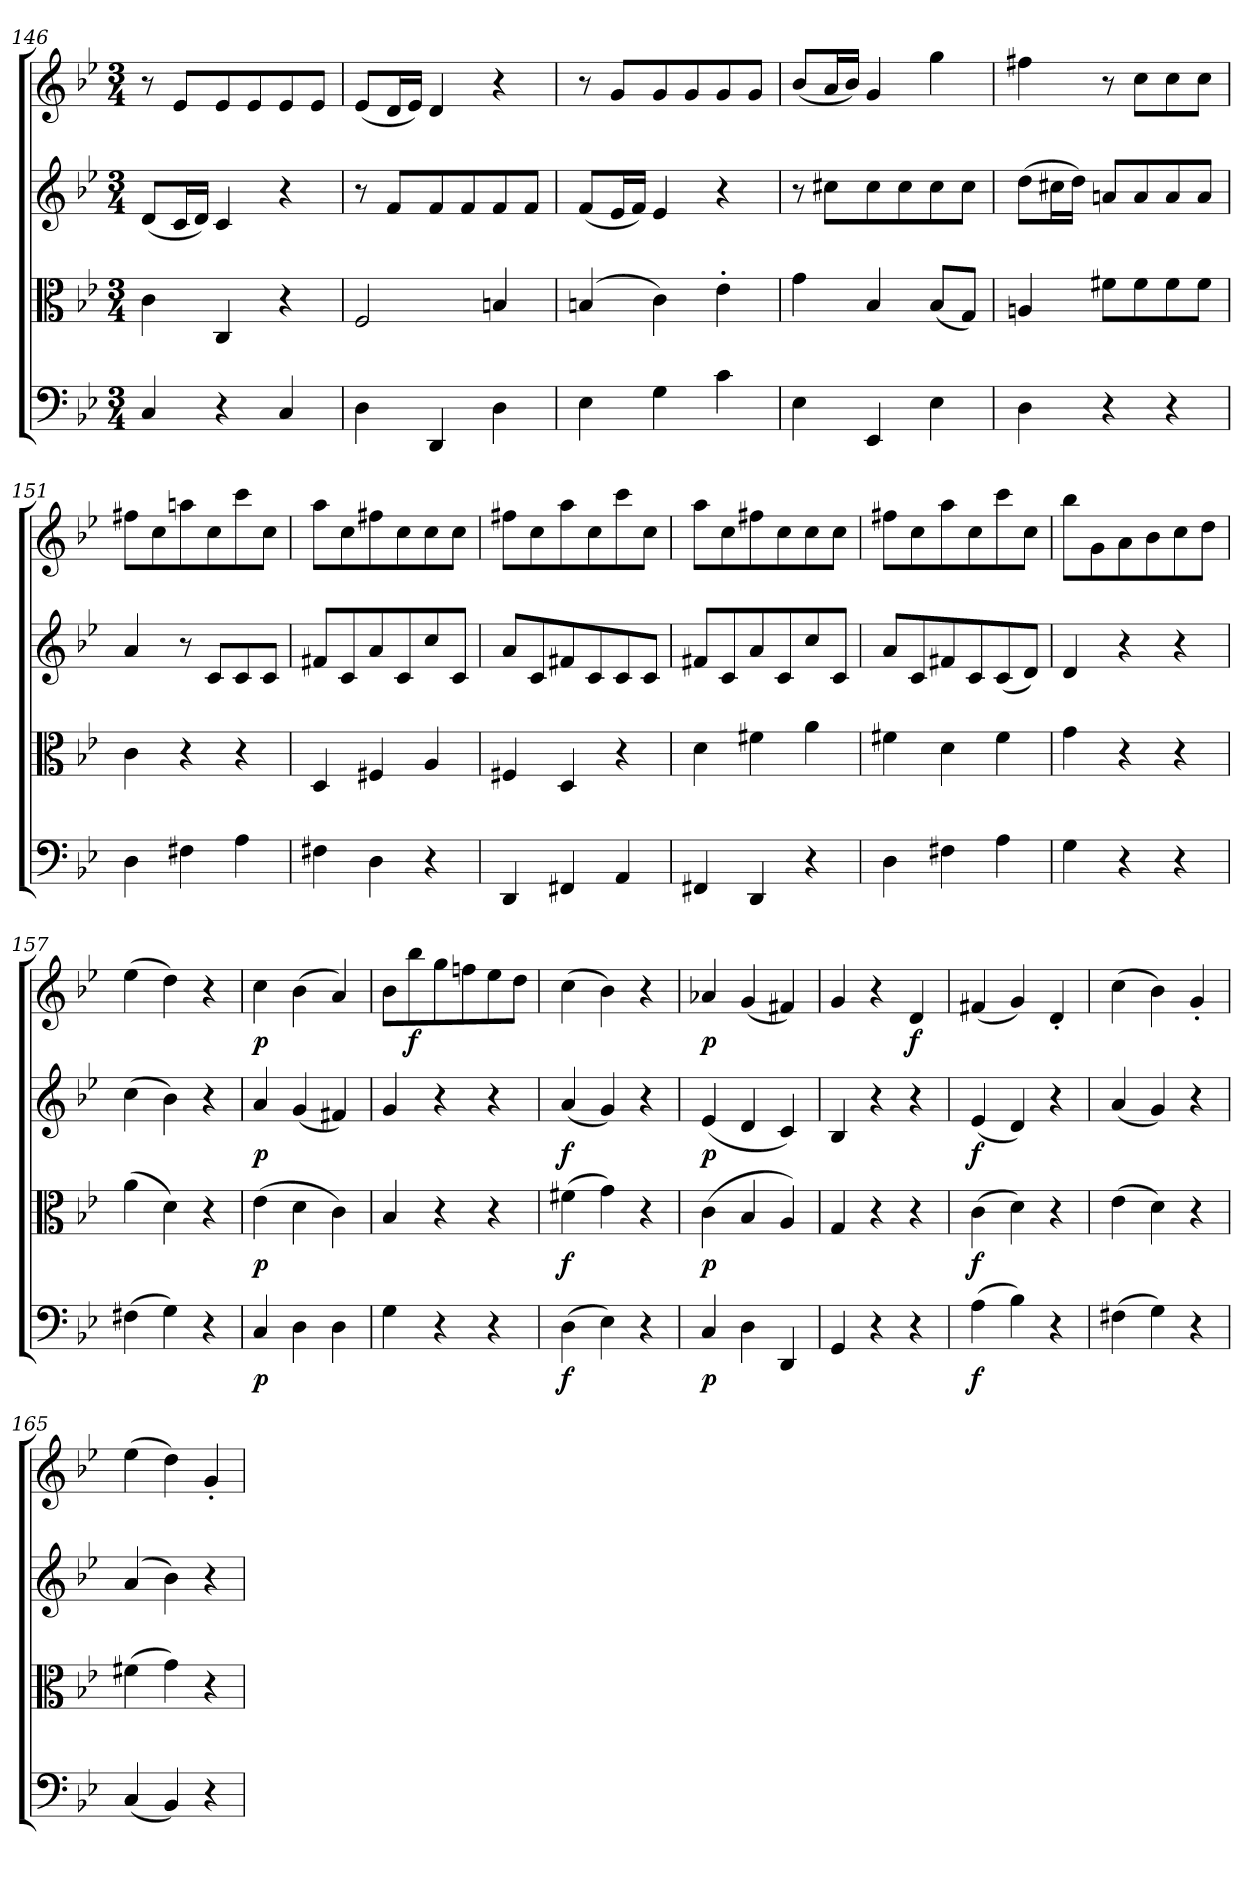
**kern	**dynam	**kern	**dynam	**kern	**dynam	**kern	**dynam
*part4	*part4	*part3	*part3	*part2	*part2	*part1	*part1
*staff4	*staff4	*staff3	*staff3	*staff2	*staff2	*staff1	*staff1
*clefF4	*	*clefC3	*	*clefG2	*	*clefG2	*
*k[b-e-]	*	*k[b-e-]	*	*k[b-e-]	*	*k[b-e-]	*
*g:	*	*g:	*	*g:	*	*g:	*
*M3/4	*	*M3/4	*	*M3/4	*	*M3/4	*
=146	=146	=146	=146	=146	=146	=146	=146
4C/	.	4c\	.	(8d/L	.	8r	.
.	.	.	.	16c/L	.	8e-/L	.
.	.	.	.	16d/JJ)	.	.	.
4r	.	4C/	.	4c/	.	8e-/	.
.	.	.	.	.	.	8e-/	.
4C/	.	4r	.	4r	.	8e-/	.
.	.	.	.	.	.	8e-/J	.
=147	=147	=147	=147	=147	=147	=147	=147
4D\	.	2F/	.	8r	.	(8e-/L	.
.	.	.	.	8f/L	.	16d/L	.
.	.	.	.	.	.	16e-/JJ)	.
4DD/	.	.	.	8f/	.	4d/	.
.	.	.	.	8f/	.	.	.
4D\	.	4Bn/	.	8f/	.	4r	.
.	.	.	.	8f/J	.	.	.
=148	=148	=148	=148	=148	=148	=148	=148
4E-\	.	(4Bn/	.	(8f/L	.	8r	.
.	.	.	.	16e-/L	.	8g/L	.
.	.	.	.	16f/JJ)	.	.	.
4G\	.	4c\)	.	4e-/	.	8g/	.
.	.	.	.	.	.	8g/	.
4c\	.	4e-'\	.	4r	.	8g/	.
.	.	.	.	.	.	8g/J	.
=149	=149	=149	=149	=149	=149	=149	=149
4E-\	.	4g\	.	8r	.	(8b-/L	.
.	.	.	.	8cc#X\L	.	16a/L	.
.	.	.	.	.	.	16b-/JJ)	.
4EE-/	.	4B-/	.	8cc#\	.	4g/	.
.	.	.	.	8cc#\	.	.	.
4E-\	.	(8B-/L	.	8cc#\	.	4gg\	.
.	.	8G/J)	.	8cc#\J	.	.	.
=150	=150	=150	=150	=150	=150	=150	=150
4D\	.	4An/	.	(8dd\L	.	4ff#X\	.
.	.	.	.	16cc#X\L	.	.	.
.	.	.	.	16dd\JJ)	.	.	.
4r	.	8f#X\L	.	8an/L	.	8r	.
.	.	8f#\	.	8a/	.	8cc\L	.
4r	.	8f#\	.	8a/	.	8cc\	.
.	.	8f#\J	.	8a/J	.	8cc\J	.
=151	=151	=151	=151	=151	=151	=151	=151
4D\	.	4c\	.	4a/	.	8ff#X\L	.
.	.	.	.	.	.	8cc\	.
4F#X\	.	4r	.	8r	.	8aan\	.
.	.	.	.	8c/L	.	8cc\	.
4A\	.	4r	.	8c/	.	8ccc\	.
.	.	.	.	8c/J	.	8cc\J	.
=152	=152	=152	=152	=152	=152	=152	=152
4F#X\	.	4D/	.	8f#X/L	.	8aa\L	.
.	.	.	.	8c/	.	8cc\	.
4D\	.	4F#X/	.	8a/	.	8ff#X\	.
.	.	.	.	8c/	.	8cc\	.
4r	.	4A/	.	8cc/	.	8cc\	.
.	.	.	.	8c/J	.	8cc\J	.
=153	=153	=153	=153	=153	=153	=153	=153
4DD/	.	4F#X/	.	8a/L	.	8ff#X\L	.
.	.	.	.	8c/	.	8cc\	.
4FF#X/	.	4D/	.	8f#X/	.	8aa\	.
.	.	.	.	8c/	.	8cc\	.
4AA/	.	4r	.	8c/	.	8ccc\	.
.	.	.	.	8c/J	.	8cc\J	.
=154	=154	=154	=154	=154	=154	=154	=154
4FF#X/	.	4d\	.	8f#X/L	.	8aa\L	.
.	.	.	.	8c/	.	8cc\	.
4DD/	.	4f#X\	.	8a/	.	8ff#X\	.
.	.	.	.	8c/	.	8cc\	.
4r	.	4a\	.	8cc/	.	8cc\	.
.	.	.	.	8c/J	.	8cc\J	.
=155	=155	=155	=155	=155	=155	=155	=155
4D\	.	4f#X\	.	8a/L	.	8ff#X\L	.
.	.	.	.	8c/	.	8cc\	.
4F#X\	.	4d\	.	8f#X/	.	8aa\	.
.	.	.	.	8c/	.	8cc\	.
4A\	.	4f#\	.	(8c/	.	8ccc\	.
.	.	.	.	8d/J)	.	8cc\J	.
=156	=156	=156	=156	=156	=156	=156	=156
4G\	.	4g\	.	4d/	.	8bb-\L	.
.	.	.	.	.	.	8g\	.
4r	.	4r	.	4r	.	8a\	.
.	.	.	.	.	.	8b-\	.
4r	.	4r	.	4r	.	8cc\	.
.	.	.	.	.	.	8dd\J	.
=157	=157	=157	=157	=157	=157	=157	=157
(4F#X\	.	(4a\	.	(4cc\	.	(4ee-\	.
4G\)	.	4d\)	.	4b-\)	.	4dd\)	.
4r	.	4r	.	4r	.	4r	.
=158	=158	=158	=158	=158	=158	=158	=158
4C/	p	(4e-\	p	4a/	p	4cc\	p
4D\	.	4d\	.	(4g/	.	(4b-\	.
4D\	.	4c\)	.	4f#X/)	.	4a/)	.
=159	=159	=159	=159	=159	=159	=159	=159
4G\	.	4B-/	.	4g/	.	8b-\L	.
.	.	.	.	.	.	8bb-\	f
4r	.	4r	.	4r	.	8gg\	.
.	.	.	.	.	.	8ffn\	.
4r	.	4r	.	4r	.	8ee-\	.
.	.	.	.	.	.	8dd\J	.
=160	=160	=160	=160	=160	=160	=160	=160
(4D\	f	(4f#X\	f	(4a/	f	(4cc\	.
4E-\)	.	4g\)	.	4g/)	.	4b-\)	.
4r	.	4r	.	4r	.	4r	.
=161	=161	=161	=161	=161	=161	=161	=161
4C/	p	(4c\	p	(4e-/	p	4a-X/	p
4D\	.	4B-/	.	4d/	.	(4g/	.
4DD/	.	4A/)	.	4c/)	.	4f#X/)	.
=162	=162	=162	=162	=162	=162	=162	=162
4GG/	.	4G/	.	4B-/	.	4g/	.
4r	.	4r	.	4r	.	4r	.
4r	.	4r	.	4r	.	4d/	f
=163	=163	=163	=163	=163	=163	=163	=163
(4A\	f	(4c\	f	(4e-/	f	(4f#X/	.
4B-\)	.	4d\)	.	4d/)	.	4g/)	.
4r	.	4r	.	4r	.	4d'/	.
=164	=164	=164	=164	=164	=164	=164	=164
(4F#X\	.	(4e-\	.	(4a/	.	(4cc\	.
4G\)	.	4d\)	.	4g/)	.	4b-\)	.
4r	.	4r	.	4r	.	4g'/	.
=165	=165	=165	=165	=165	=165	=165	=165
(4C/	.	(4f#X\	.	(4a/	.	(4ee-\	.
4BB-/)	.	4g\)	.	4b-\)	.	4dd\)	.
4r	.	4r	.	4r	.	4g'/	.
=	=	=	=	=	=	=	=
*-	*-	*-	*-	*-	*-	*-	*-
